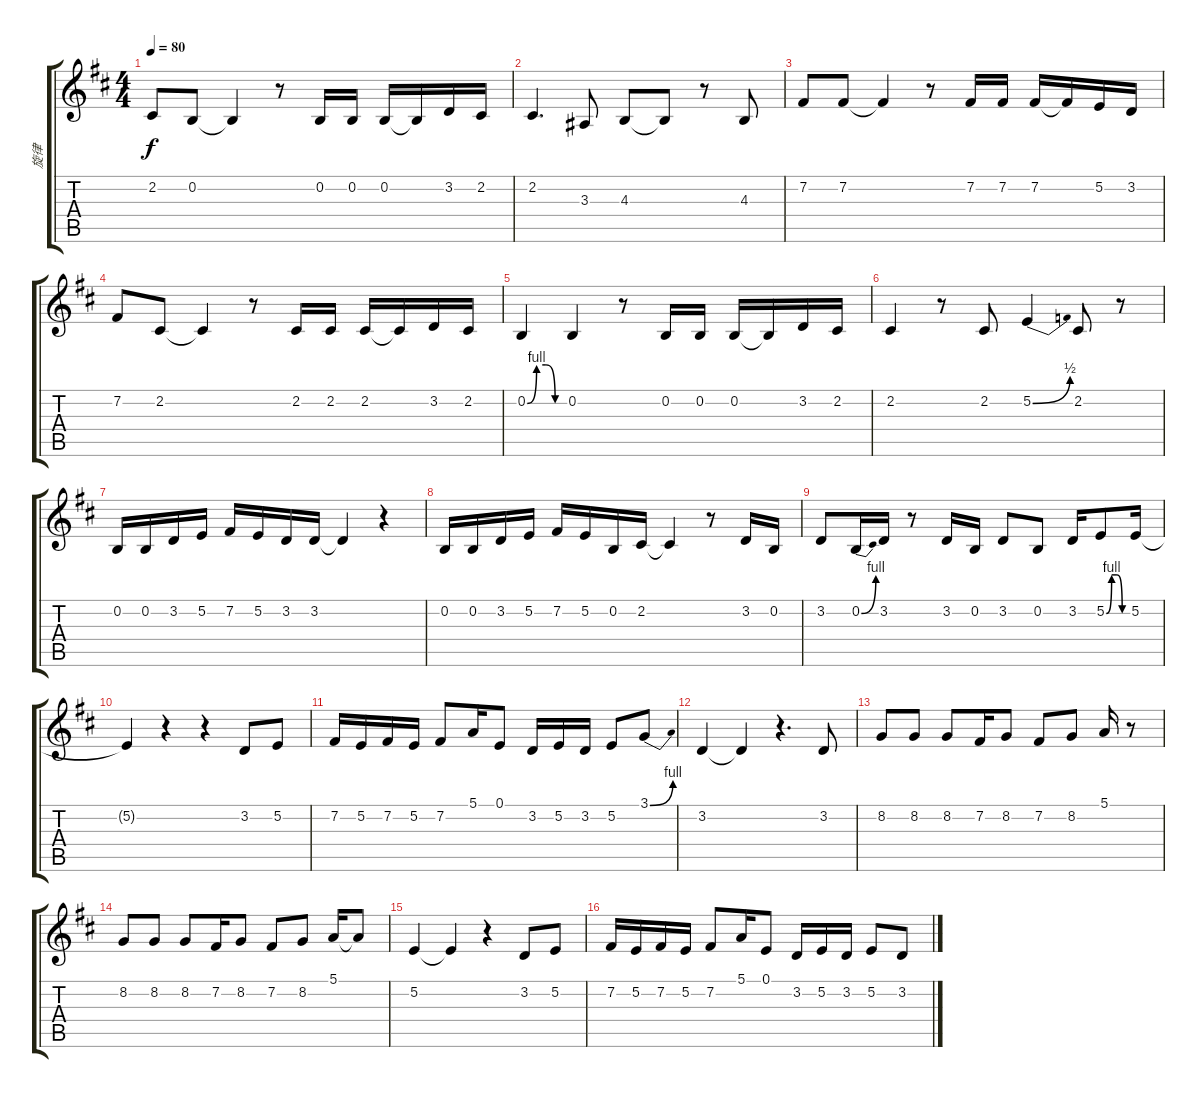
\track ("旋律" "旋律") {instrument tangoaccordion}
\staff {score tabs}
\tuning (E4 B3 G3 D3 A2 E2) {hide}
\ts (4 4)
\tempo 80
\clef g2
\ks bminor
2.2.8{dy f} 0.2.8 0.2{t}.4 r.8 0.2.16 0.2.16 0.2.16 0.2{t}.16 3.2.16 2.2.16 |
2.2.4{d} 3.3.8 4.3.8 4.3{t}.8 r.8 4.3.8 |
7.2.8 7.2.8 7.2{t}.4 r.8 7.2.16 7.2.16 7.2.16 7.2{t}.16 5.2.16 3.2.16 |
7.2.8 2.2.8 2.2{t}.4 r.8 2.2.16 2.2.16 2.2.16 2.2{t}.16 3.2.16 2.2.16 |
0.2{be (custom 0 0 15 4 30 4 45 0 60 0)}.4 0.2.4 r.8 0.2.16 0.2.16 0.2.16 0.2{t}.16 3.2.16 2.2.16 |
2.2.4 r.8 2.2.8 5.2{be (bend 0 0 60 2)}.4 2.2.8 r.8 |
0.2.16 0.2.16 3.2.16 5.2.16 7.2.16 5.2.16 3.2.16 3.2.16 3.2{t}.4 r.4 |
0.2.16 0.2.16 3.2.16 5.2.16 7.2.16 5.2.16 0.2.16 2.2.16 2.2{t}.4 r.8 3.2.16 0.2.16 |
3.2.8 0.2{be (bend 0 0 60 4)}.16 3.2.16 r.8 3.2.16 0.2.16 3.2.8 0.2.8 3.2.16 5.2{be (custom 0 0 15 4 30 4 45 0 60 0)}.8 5.2.16 |
5.2{t}.4 r.4 r.4 3.2.8 5.2.8 |
7.2.16 5.2.16 7.2.16 5.2.16 7.2.8 5.1.16 0.1.8 3.2.16 5.2.16 3.2.16 5.2.8 3.1{be (bend 0 0 60 4)}.8 |
3.2.4 3.2{t}.4 r.4{d} 3.2.8 |
8.2.8 8.2.8 8.2.8 7.2.16 8.2.8 7.2.8 8.2.8 5.1.16 r.8 |
8.2.8 8.2.8 8.2.8 7.2.16 8.2.8 7.2.8 8.2.8 5.1.16 5.1{t}.8 |
5.2.4 5.2{t}.4 r.4 3.2.8 5.2.8 |
7.2.16 5.2.16 7.2.16 5.2.16 7.2.8 5.1.16 0.1.8 3.2.16 5.2.16 3.2.16 5.2.8 3.2.8
